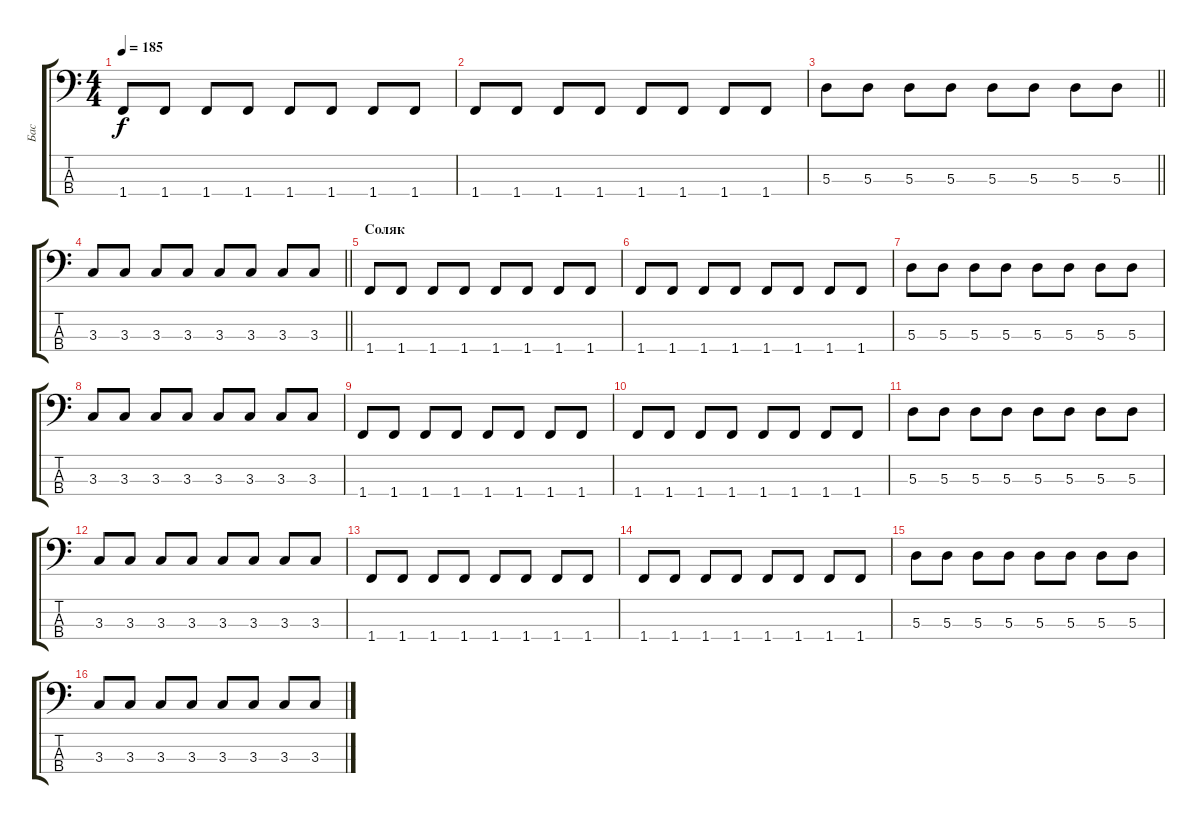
\track ("Бас" "Бас") {instrument electricbassfinger}
\staff {score tabs}
\tuning (G2 D2 A1 E1) {hide}
\ts (4 4)
\tempo 185
\clef f4
\ks c
1.4.8{dy f} 1.4.8 1.4.8 1.4.8 1.4.8 1.4.8 1.4.8 1.4.8 |
1.4.8 1.4.8 1.4.8 1.4.8 1.4.8 1.4.8 1.4.8 1.4.8 |
\barLineRight lightlight
5.3.8 5.3.8 5.3.8 5.3.8 5.3.8 5.3.8 5.3.8 5.3.8 |
\barLineRight lightlight
3.3.8 3.3.8 3.3.8 3.3.8 3.3.8 3.3.8 3.3.8 3.3.8 |
\section ("" "Соляк")
1.4.8 1.4.8 1.4.8 1.4.8 1.4.8 1.4.8 1.4.8 1.4.8 |
1.4.8 1.4.8 1.4.8 1.4.8 1.4.8 1.4.8 1.4.8 1.4.8 |
5.3.8 5.3.8 5.3.8 5.3.8 5.3.8 5.3.8 5.3.8 5.3.8 |
3.3.8 3.3.8 3.3.8 3.3.8 3.3.8 3.3.8 3.3.8 3.3.8 |
1.4.8 1.4.8 1.4.8 1.4.8 1.4.8 1.4.8 1.4.8 1.4.8 |
1.4.8 1.4.8 1.4.8 1.4.8 1.4.8 1.4.8 1.4.8 1.4.8 |
5.3.8 5.3.8 5.3.8 5.3.8 5.3.8 5.3.8 5.3.8 5.3.8 |
3.3.8 3.3.8 3.3.8 3.3.8 3.3.8 3.3.8 3.3.8 3.3.8 |
1.4.8 1.4.8 1.4.8 1.4.8 1.4.8 1.4.8 1.4.8 1.4.8 |
1.4.8 1.4.8 1.4.8 1.4.8 1.4.8 1.4.8 1.4.8 1.4.8 |
5.3.8 5.3.8 5.3.8 5.3.8 5.3.8 5.3.8 5.3.8 5.3.8 |
3.3.8 3.3.8 3.3.8 3.3.8 3.3.8 3.3.8 3.3.8 3.3.8
